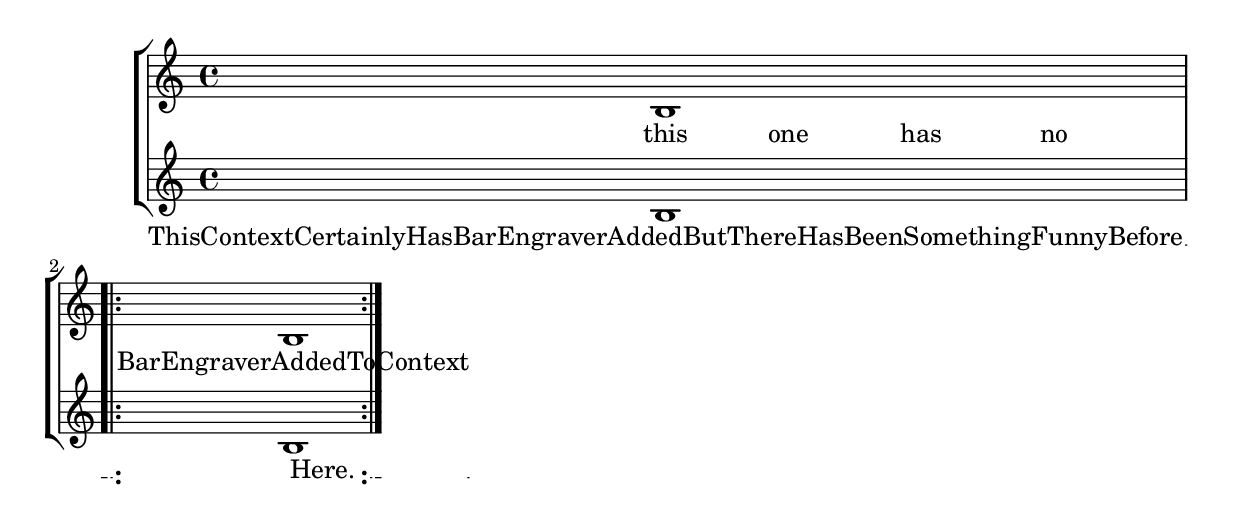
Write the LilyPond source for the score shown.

\version "2.2.0"

\header{
texidoc="
Adding a @code{Bar_engraver} to the Lyrics context makes sure that
lyrics do not collide with barlines.
"
}

\score {
	\context StaffGroup <<
	\notes \context Staff {
	        b1 \bar "|:" b1 \bar ":|"
	}
	\lyrics <<
	 	\context LyricsWithBars {
%		        thisContextHasBarEngraver1  added
		        ThisContextCertainlyHasBarEngraverAddedButThereHasBeenSomethingFunnyBefore1.  Here.
		}
		\context Lyrics {
		        this4 one has no BarEngraverAddedToContext1
		}
	>>
	\notes \new Staff { b1 b1 }
	>>
	\paper {
		raggedright = ##t
		\context {
			\ScoreContext
			\accepts "LyricsWithBars"
		}
		\context {
			\LyricsContext
			\consists "Bar_engraver"
			\name "LyricsWithBars"
		}
	}
}

